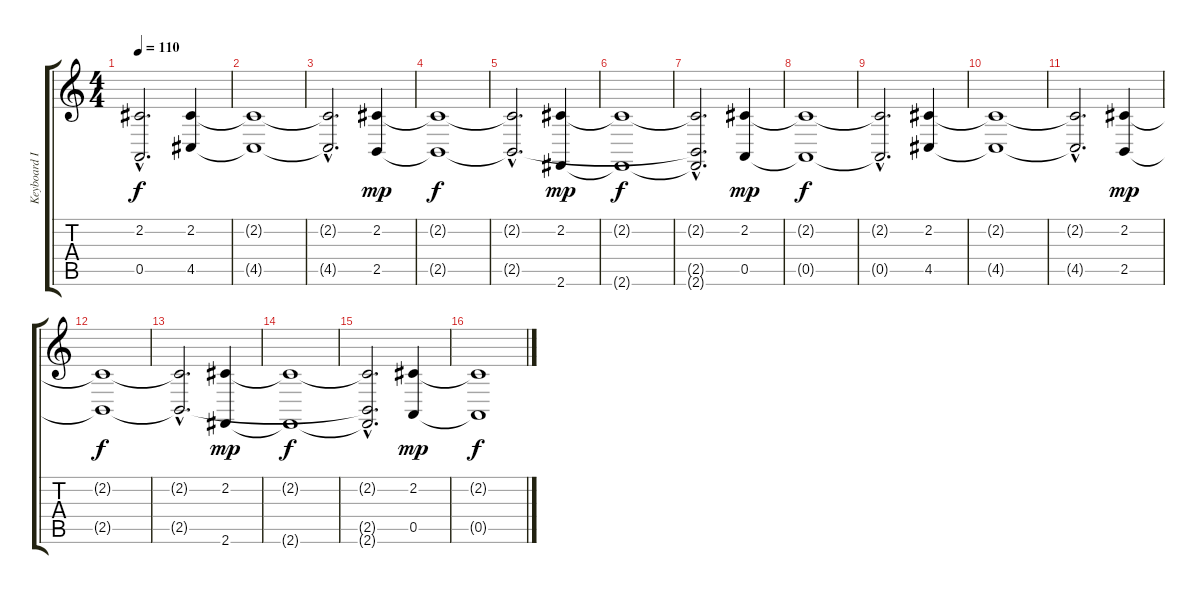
\track ("Keyboard I" "Keyboard I") {instrument piccolo}
\staff {score tabs}
\tuning (E4 B3 G3 D3 A2 E2) {hide}
\ts (4 4)
\tempo 110
\clef g2
\ks c
(2.2{hac t} 0.5{hac t}).2{d dy f} (2.2 4.5).4 |
(2.2{t} 4.5{t}).1 |
(2.2{hac t} 4.5{hac t}).2{d} (2.2 2.5).4{dy mp} |
(2.2{t} 2.5{t}).1{dy f} |
(2.2{hac t} 2.5{hac t}).2{d} (2.2 2.6).4{dy mp} |
(2.2{t} 2.6{t}).1{dy f} |
(2.2{hac t} 2.5{hac t} 2.6{hac t}).2{d} (2.2 0.5).4{dy mp} |
(2.2{t} 0.5{t}).1{dy f} |
(2.2{hac t} 0.5{hac t}).2{d} (2.2 4.5).4 |
(2.2{t} 4.5{t}).1 |
(2.2{hac t} 4.5{hac t}).2{d} (2.2 2.5).4{dy mp} |
(2.2{t} 2.5{t}).1{dy f} |
(2.2{hac t} 2.5{hac t}).2{d} (2.2 2.6).4{dy mp} |
(2.2{t} 2.6{t}).1{dy f} |
(2.2{hac t} 2.5{hac t} 2.6{hac t}).2{d} (2.2 0.5).4{dy mp} |
(2.2{t} 0.5{t}).1{dy f}
